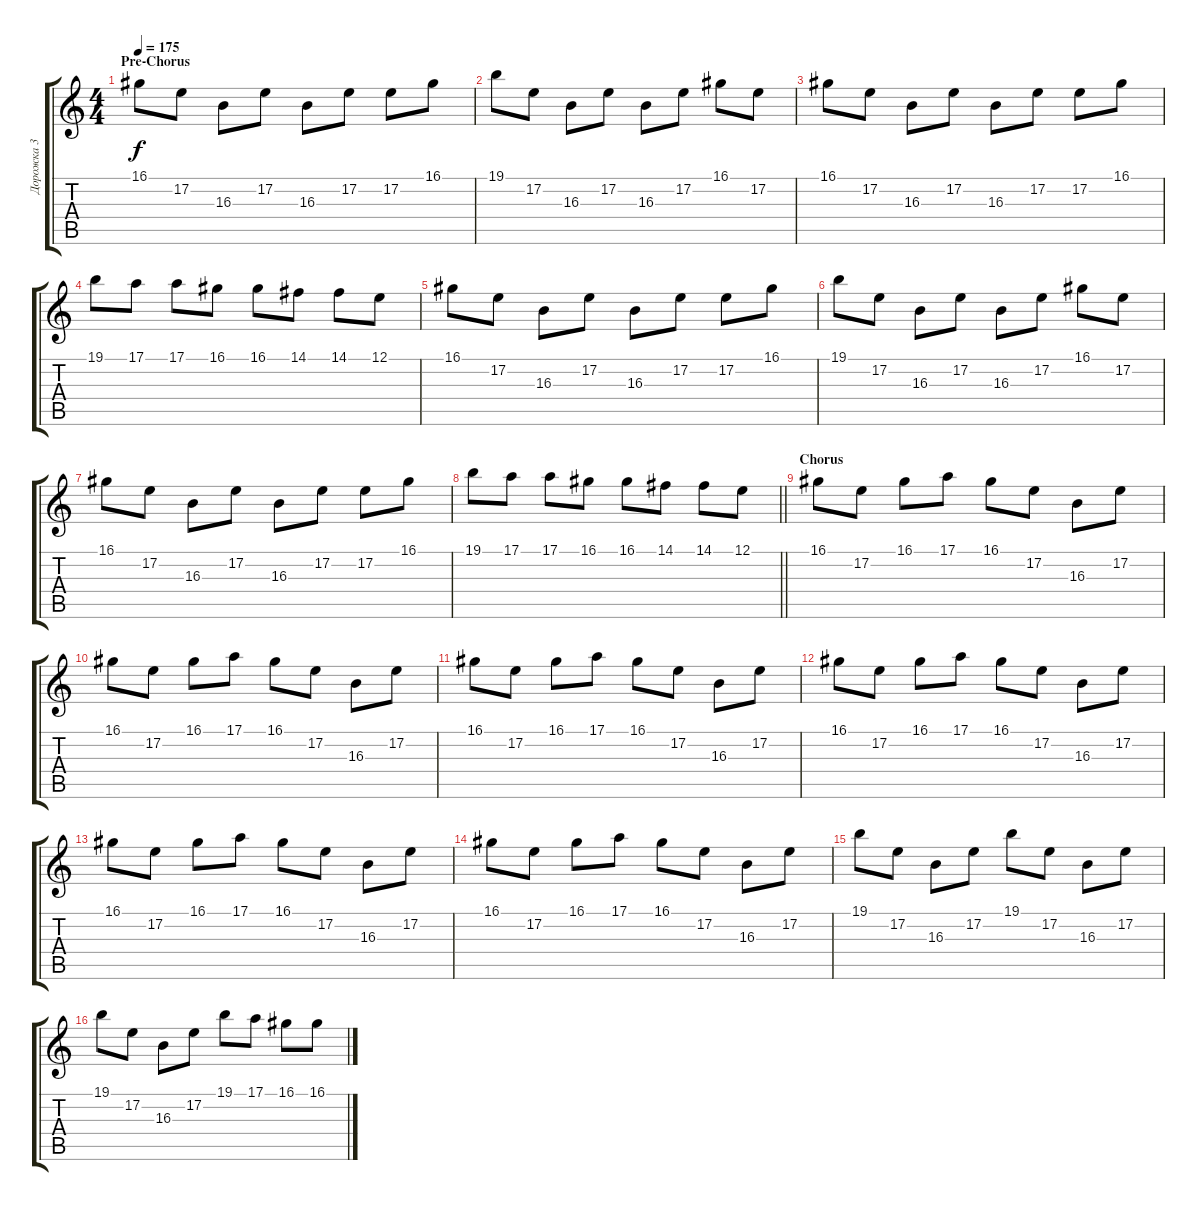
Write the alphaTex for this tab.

\track ("Дорожка 3" "Дорожка 3") {instrument violin}
\staff {score tabs}
\tuning (E4 B3 G3 D3 A2 E2) {hide}
\ts (4 4)
\section ("" "Pre-Chorus")
\tempo 175
\clef g2
\ks c
16.1.8{dy f} 17.2.8 16.3.8 17.2.8 16.3.8 17.2.8 17.2.8 16.1.8 |
19.1.8 17.2.8 16.3.8 17.2.8 16.3.8 17.2.8 16.1.8 17.2.8 |
16.1.8 17.2.8 16.3.8 17.2.8 16.3.8 17.2.8 17.2.8 16.1.8 |
19.1.8 17.1.8 17.1.8 16.1.8 16.1.8 14.1.8 14.1.8 12.1.8 |
16.1.8 17.2.8 16.3.8 17.2.8 16.3.8 17.2.8 17.2.8 16.1.8 |
19.1.8 17.2.8 16.3.8 17.2.8 16.3.8 17.2.8 16.1.8 17.2.8 |
16.1.8 17.2.8 16.3.8 17.2.8 16.3.8 17.2.8 17.2.8 16.1.8 |
\barLineRight lightlight
19.1.8 17.1.8 17.1.8 16.1.8 16.1.8 14.1.8 14.1.8 12.1.8 |
\section ("" "Chorus")
16.1.8 17.2.8 16.1.8 17.1.8 16.1.8 17.2.8 16.3.8 17.2.8 |
16.1.8 17.2.8 16.1.8 17.1.8 16.1.8 17.2.8 16.3.8 17.2.8 |
16.1.8 17.2.8 16.1.8 17.1.8 16.1.8 17.2.8 16.3.8 17.2.8 |
16.1.8 17.2.8 16.1.8 17.1.8 16.1.8 17.2.8 16.3.8 17.2.8 |
16.1.8 17.2.8 16.1.8 17.1.8 16.1.8 17.2.8 16.3.8 17.2.8 |
16.1.8 17.2.8 16.1.8 17.1.8 16.1.8 17.2.8 16.3.8 17.2.8 |
19.1.8 17.2.8 16.3.8 17.2.8 19.1.8 17.2.8 16.3.8 17.2.8 |
19.1.8 17.2.8 16.3.8 17.2.8 19.1.8 17.1.8 16.1.8 16.1.8
